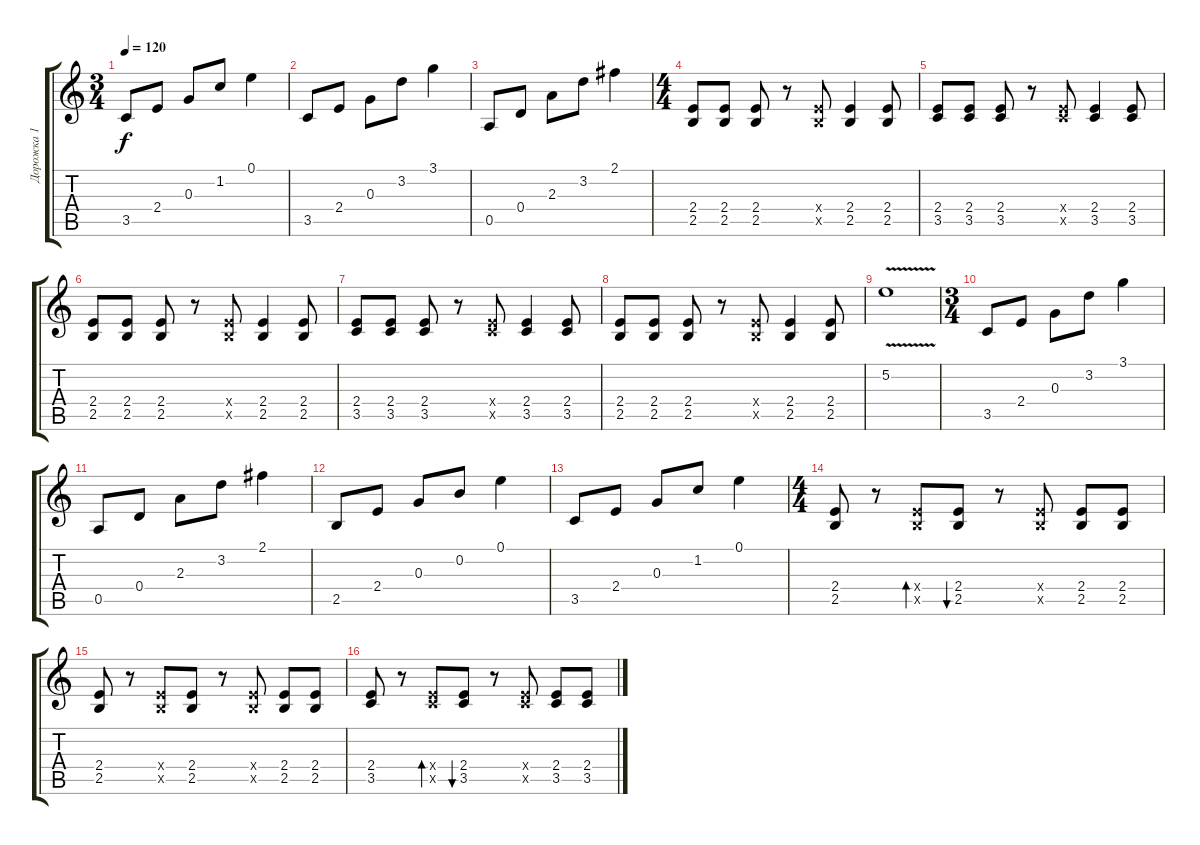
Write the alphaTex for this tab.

\track ("Дорожка 1" "Дорожка 1") {instrument acousticguitarsteel}
\staff {score tabs}
\tuning (E4 B3 G3 D3 A2 E2) {hide}
\ts (3 4)
\tempo 120
\clef g2
\ks c
3.5.8{dy f} 2.4.8 0.3.8 1.2.8 0.1.4 |
3.5.8 2.4.8 0.3.8 3.2.8 3.1.4 |
0.5.8 0.4.8 2.3.8 3.2.8 2.1.4 |
\ts (4 4)
(2.4 2.5).8 (2.4 2.5).8 (2.4 2.5).8 r.8 (2.4{x} 2.5{x}).8 (2.4 2.5).4 (2.4 2.5).8 |
(2.4 3.5).8 (2.4 3.5).8 (2.4 3.5).8 r.8 (2.4{x} 3.5{x}).8 (2.4 3.5).4 (2.4 3.5).8 |
(2.4 2.5).8 (2.4 2.5).8 (2.4 2.5).8 r.8 (2.4{x} 2.5{x}).8 (2.4 2.5).4 (2.4 2.5).8 |
(2.4 3.5).8 (2.4 3.5).8 (2.4 3.5).8 r.8 (2.4{x} 3.5{x}).8 (2.4 3.5).4 (2.4 3.5).8 |
(2.4 2.5).8 (2.4 2.5).8 (2.4 2.5).8 r.8 (2.4{x} 2.5{x}).8 (2.4 2.5).4 (2.4 2.5).8 |
5.2{v}.1 |
\ts (3 4)
3.5.8 2.4.8 0.3.8 3.2.8 3.1.4 |
0.5.8 0.4.8 2.3.8 3.2.8 2.1.4 |
2.5.8 2.4.8 0.3.8 0.2.8 0.1.4 |
3.5.8 2.4.8 0.3.8 1.2.8 0.1.4 |
\ts (4 4)
(2.4 2.5).8 r.8 (2.4{x} 2.5{x}).8{bd 60} (2.4 2.5).8{bu 60} r.8 (2.4{x} 2.5{x}).8 (2.4 2.5).8 (2.4 2.5).8 |
(2.4 2.5).8 r.8 (2.4{x} 2.5{x}).8 (2.4 2.5).8 r.8 (2.4{x} 2.5{x}).8 (2.4 2.5).8 (2.4 2.5).8 |
(2.4 3.5).8 r.8 (2.4{x} 3.5{x}).8{bd 60} (2.4 3.5).8{bu 60} r.8 (2.4{x} 3.5{x}).8 (2.4 3.5).8 (2.4 3.5).8
